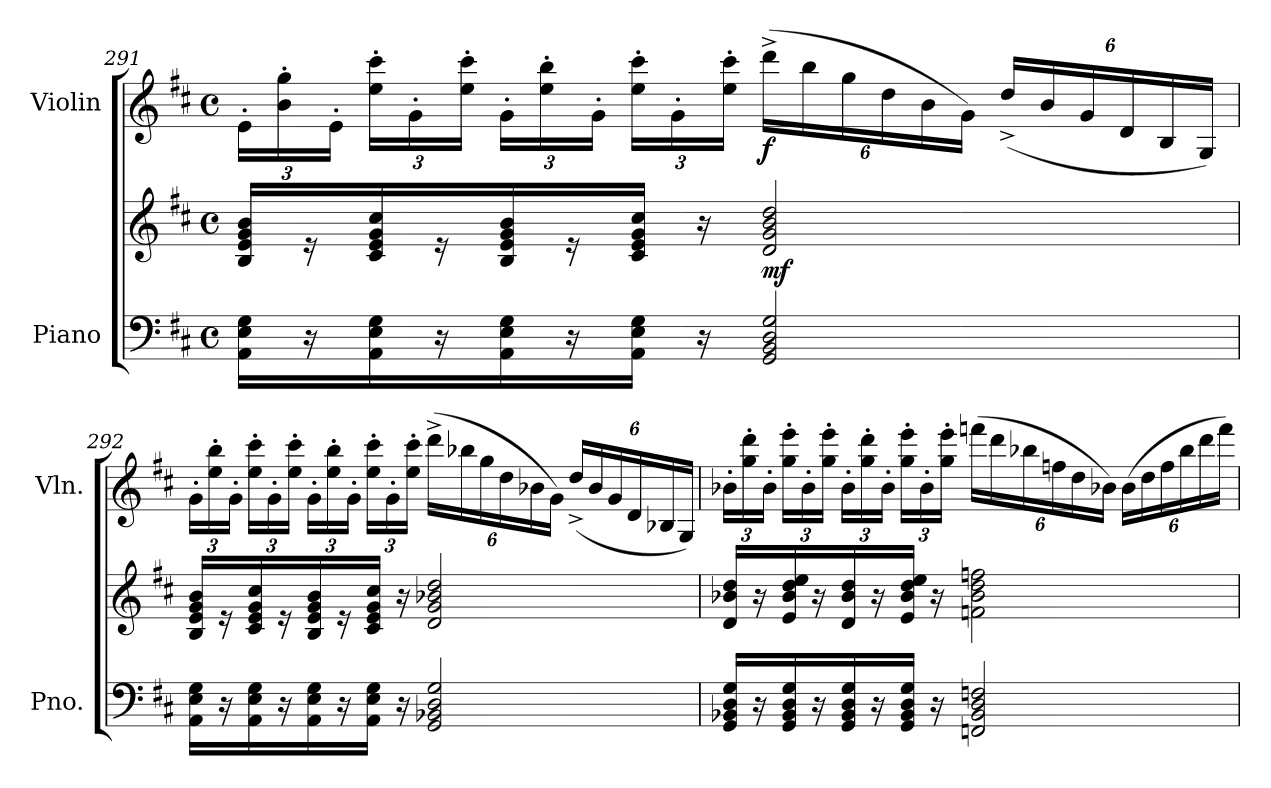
**kern	**kern	**dynam	**kern	**dynam
*part2	*part2	*part2	*part1	*part1
*staff3	*staff2	*staff2/3	*staff1	*staff1
*I"Piano	*	*	*I"Violin	*
*I'Pno.	*	*	*I'Vln.	*
!!LO:LB:g=z
*clefF4	*clefG2	*	*clefG2	*
*k[f#c#]	*k[f#c#]	*	*k[f#c#]	*
*M4/4	*M4/4	*	*M4/4	*
*met(c)	*met(c)	*	*met(c)	*
*	*	*	*Xbrackettup	*
=291	=291	=291	=291	=291
16AA\ 16E\ 16G\LL	16B/ 16e/ 16g/ 16b/LL	.	24e'\LL	.
.	.	.	24b\' 24gg\'	.
16r	16r	.	.	.
.	.	.	24e'\JJ	.
16AA\ 16E\ 16G\	16c#/ 16e/ 16g/ 16cc#/	.	24ee\' 24ccc#\'LL	.
.	.	.	24g'\	.
16r	16r	.	.	.
.	.	.	24ee\' 24ccc#\'JJ	.
16AA\ 16E\ 16G\	16B/ 16e/ 16g/ 16b/	.	24g'\LL	.
.	.	.	24ee\' 24bb\'	.
16r	16r	.	.	.
.	.	.	24g'\JJ	.
16AA\ 16E\ 16G\JJ	16c#/ 16e/ 16g/ 16cc#/JJ	.	24ee\' 24ccc#\'LL	.
.	.	.	24g'\	.
16r	16r	.	.	.
.	.	.	24ee\' 24ccc#\'JJ	.
!	!	!LO:DY:b	!	!LO:DY:b
2GG/ 2BB/ 2D/ 2G/	2d/ 2g/ 2b/ 2dd/	mf	(24ddd^\LL	f
.	.	.	24bb\	.
.	.	.	24gg\	.
.	.	.	24dd\	.
.	.	.	24b\	.
.	.	.	24g\JJ)	.
.	.	.	(24dd^/LL	.
.	.	.	24b/	.
.	.	.	24g/	.
.	.	.	24d/	.
.	.	.	24B/	.
.	.	.	24G/JJ)	.
!!LO:PB:g=z
=292	=292	=292	=292	=292
16AA\ 16E\ 16G\LL	16B/ 16e/ 16g/ 16b/LL	.	24g'\LL	.
.	.	.	24ee\' 24bb\'	.
16r	16r	.	.	.
.	.	.	24g'\JJ	.
16AA\ 16E\ 16G\	16c#/ 16e/ 16g/ 16cc#/	.	24ee\' 24ccc#\'LL	.
.	.	.	24g'\	.
16r	16r	.	.	.
.	.	.	24ee\' 24ccc#\'JJ	.
16AA\ 16E\ 16G\	16B/ 16e/ 16g/ 16b/	.	24g'\LL	.
.	.	.	24ee\' 24bb\'	.
16r	16r	.	.	.
.	.	.	24g'\JJ	.
16AA\ 16E\ 16G\JJ	16c#/ 16e/ 16g/ 16cc#/JJ	.	24ee\' 24ccc#\'LL	.
.	.	.	24g'\	.
16r	16r	.	.	.
.	.	.	24ee\' 24ccc#\'JJ	.
2GG/ 2BB-X/ 2D/ 2G/	2d/ 2g/ 2b-X/ 2dd/	.	(24ddd^\LL	.
.	.	.	24bb-X\	.
.	.	.	24gg\	.
.	.	.	24dd\	.
.	.	.	24b-X\	.
.	.	.	24g\JJ)	.
.	.	.	(24dd^/LL	.
.	.	.	24b-/	.
.	.	.	24g/	.
.	.	.	24d/	.
.	.	.	24B-X/	.
.	.	.	24G/JJ)	.
!!LO:LB:g=z
=293	=293	=293	=293	=293
16GG/ 16BB-X/ 16D/ 16G/LL	16d/ 16b-X/ 16dd/LL	.	24b-X'\LL	.
.	.	.	24gg\' 24ddd\'	.
16r	16r	.	.	.
.	.	.	24b-'\JJ	.
16GG/ 16BB-/ 16D/ 16G/	16e/ 16b-/ 16dd/ 16ee/	.	24gg\' 24eee\'LL	.
.	.	.	24b-'\	.
16r	16r	.	.	.
.	.	.	24gg\' 24eee\'JJ	.
16GG/ 16BB-/ 16D/ 16G/	16d/ 16b-/ 16dd/	.	24b-'\LL	.
.	.	.	24gg\' 24ddd\'	.
16r	16r	.	.	.
.	.	.	24b-'\JJ	.
16GG/ 16BB-/ 16D/ 16G/JJ	16e/ 16b-/ 16dd/ 16ee/JJ	.	24gg\' 24eee\'LL	.
.	.	.	24b-'\	.
16r	16r	.	.	.
.	.	.	24gg\' 24eee\'JJ	.
2FFn/ 2BB-/ 2D/ 2Fn/	2fn\ 2b-\ 2dd\ 2ffn\	.	(24fffn\LL	.
.	.	.	24ddd\	.
.	.	.	24bb-X\	.
.	.	.	24ffn\	.
.	.	.	24dd\	.
.	.	.	24b-X\JJ)	.
.	.	.	(24b-\LL	.
.	.	.	24dd\	.
.	.	.	24ff\	.
.	.	.	24bb-\	.
.	.	.	24ddd\	.
.	.	.	24fff\JJ)	.
=	=	=	=	=
*-	*-	*-	*-	*-
